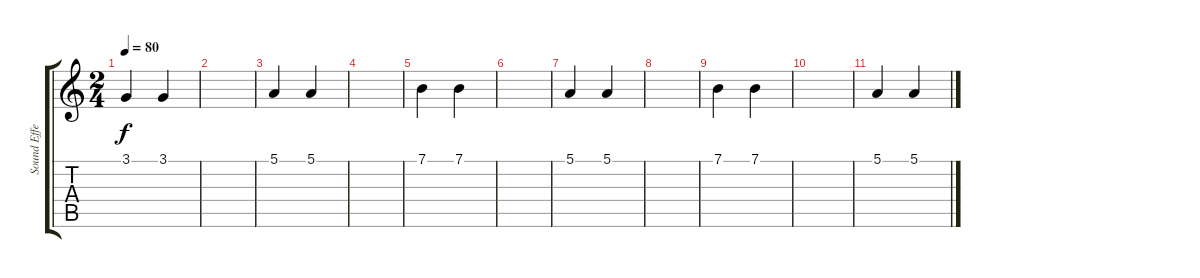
\track ("Sound Effects" "Sound Effe") {instrument seashore}
\staff {score tabs}
\tuning (E4 B3 G3 D3 A2 E2) {hide}
\ts (2 4)
\tempo 80
\clef g2
\ks aminor
3.1.4{dy f} 3.1.4 |
|
5.1.4 5.1.4 |
|
7.1.4 7.1.4 |
|
5.1.4 5.1.4 |
|
7.1.4 7.1.4 |
|
5.1.4 5.1.4
